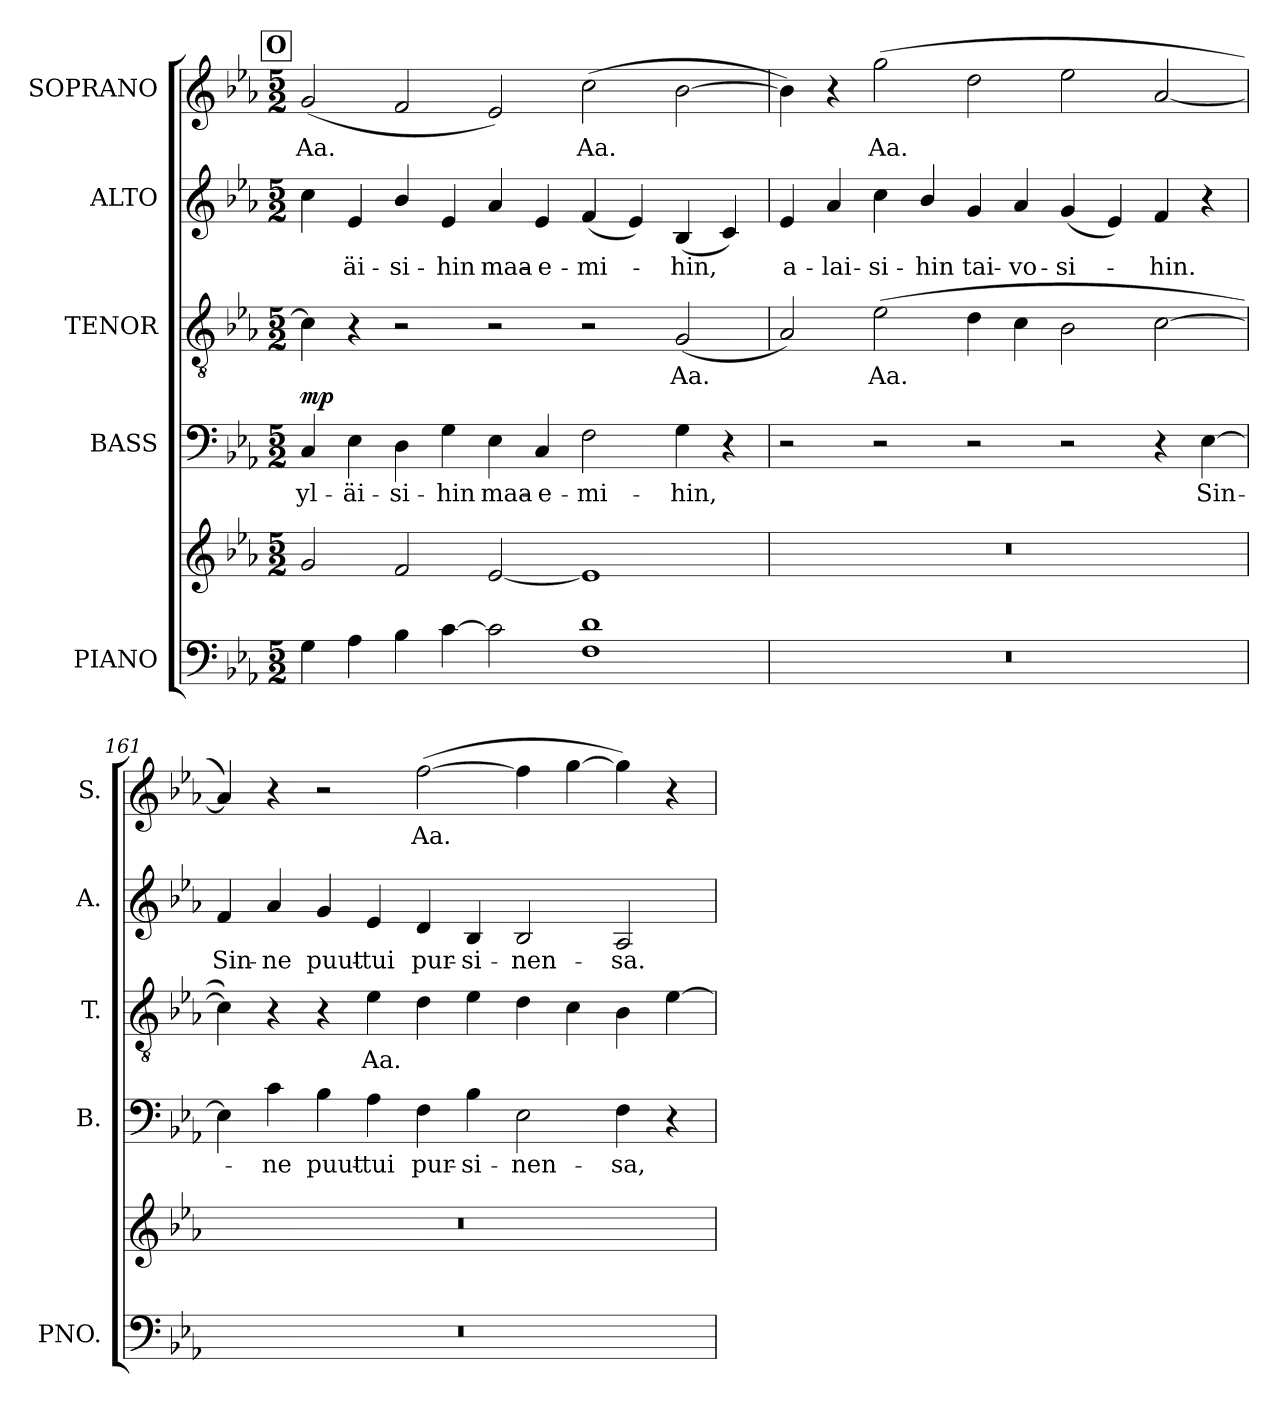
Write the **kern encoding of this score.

**kern	**kern	**kern	**text	**dynam	**kern	**text	**kern	**text	**kern	**text
*part5	*part5	*part4	*part4	*part4	*part3	*part3	*part2	*part2	*part1	*part1
*staff6	*staff5	*staff4	*staff4	*staff4	*staff3	*staff3	*staff2	*staff2	*staff1	*staff1
*I"PIANO	*	*I"BASS	*	*	*I"TENOR	*	*I"ALTO	*	*I"SOPRANO	*
*I'PNO.	*	*I'B.	*	*	*I'T.	*	*I'A.	*	*I'S.	*
!!LO:LB:g=z
*clefF4	*clefG2	*clefF4	*	*	*clefGv2	*	*clefG2	*	*clefG2	*
*	*	*	*	*	*ITrd7c12	*	*	*	*	*
*k[b-e-a-]	*k[b-e-a-]	*k[b-e-a-]	*	*	*k[b-e-a-]	*	*k[b-e-a-]	*	*k[b-e-a-]	*
*E-:	*E-:	*E-:	*	*	*E-:	*	*E-:	*	*E-:	*
*M5/2	*M5/2	*M5/2	*	*	*M5/2	*	*M5/2	*	*M5/2	*
*MM100	*MM100	*MM100	*	*	*MM100	*	*MM100	*	*MM100	*
!!LO:REH:place=s1:color=#000000:enc=box:fs=19.9975:t=O
=159	=159	=159	=159	=159	=159	=159	=159	=159	=159	=159
!	!	!	!LO:LY:b:color=#000000	!	!	!	!	!	!	!
!	!	!	!	!	!	!	!	!	!	!LO:LY:b:color=#000000
4Gi\	2gi/	4Ci/	yl-	mp	4Ci\]	.	4cci\	.	(2gi/	Aa.
!	!	!	!LO:LY:b:color=#000000	!	!	!	!	!	!	!
!	!	!	!	!	!	!	!	!LO:LY:b:color=#000000	!	!
4A-i\	.	4E-i\	-äi-	.	4r	.	4e-i/	-äi-	.	.
!	!	!	!LO:LY:b:color=#000000	!	!	!	!	!	!	!
!	!	!	!	!	!	!	!	!LO:LY:b:color=#000000	!	!
4B-i\	2fi/	4Di\	-si-	.	2r	.	4b-i/	-si-	2fi/	.
!	!	!	!LO:LY:b:color=#000000	!	!	!	!	!	!	!
!	!	!	!	!	!	!	!	!LO:LY:b:color=#000000	!	!
[4ci\	.	4Gi\	-hin	.	.	.	4e-i/	-hin	.	.
!	!	!	!LO:LY:b:color=#000000	!	!	!	!	!	!	!
!	!	!	!	!	!	!	!	!LO:LY:b:color=#000000	!	!
2ci\]	[2e-i/	4E-i\	maa-	.	2r	.	4a-i/	maa-	2e-i/)	.
!	!	!	!LO:LY:b:color=#000000	!	!	!	!	!	!	!
!	!	!	!	!	!	!	!	!LO:LY:b:color=#000000	!	!
.	.	4Ci/	-e-	.	.	.	4e-i/	-e-	.	.
!	!	!	!LO:LY:b:color=#000000	!	!	!	!	!	!	!
!	!	!	!	!	!	!	!	!LO:LY:b:color=#000000	!	!
!	!	!	!	!	!	!	!	!	!	!LO:LY:b:color=#000000
1Fi 1di	1e-i]	2Fi\	-mi-	.	2r	.	(4fi/	-mi-	(2cci\	Aa.
.	.	.	.	.	.	.	4e-i/)	.	.	.
!	!	!	!LO:LY:b:color=#000000	!	!	!	!	!	!	!
!	!	!	!	!	!	!LO:LY:b:color=#000000	!	!	!	!
!	!	!	!	!	!	!	!	!LO:LY:b:color=#000000	!	!
.	.	4Gi\	-hin,	.	(2GGi/	Aa.	(4B-i/	-hin,	[2b-i\	.
.	.	4r	.	.	.	.	4ci/)	.	.	.
=160	=160	=160	=160	=160	=160	=160	=160	=160	=160	=160
!LO:N:vis=1	!LO:N:vis=1	!	!	!	!	!	!	!	!	!
!	!	!	!	!	!	!	!	!LO:LY:b:color=#000000	!	!
2%5r	2%5r	2r	.	.	2AA-i/)	.	4e-i/	a-	4b-i\])	.
!	!	!	!	!	!	!	!	!LO:LY:b:color=#000000	!	!
.	.	.	.	.	.	.	4a-i/	-lai-	4r	.
!	!	!	!	!	!	!LO:LY:b:color=#000000	!	!	!	!
!	!	!	!	!	!	!	!	!LO:LY:b:color=#000000	!	!
!	!	!	!	!	!	!	!	!	!	!LO:LY:b:color=#000000
.	.	2r	.	.	(2E-i\	Aa.	4cci\	-si-	(2ggi\	Aa.
!	!	!	!	!	!	!	!	!LO:LY:b:color=#000000	!	!
.	.	.	.	.	.	.	4b-i/	-hin	.	.
!	!	!	!	!	!	!	!	!LO:LY:b:color=#000000	!	!
.	.	2r	.	.	4Di\	.	4gi/	tai-	2ddi\	.
!	!	!	!	!	!	!	!	!LO:LY:b:color=#000000	!	!
.	.	.	.	.	4Ci\	.	4a-i/	-vo-	.	.
!	!	!	!	!	!	!	!	!LO:LY:b:color=#000000	!	!
.	.	2r	.	.	2BB-i\	.	(4gi/	-si-	2ee-i\	.
.	.	.	.	.	.	.	4e-i/)	.	.	.
!	!	!	!	!	!	!	!	!LO:LY:b:color=#000000	!	!
.	.	4r	.	.	[2Ci\	.	4fi/	-hin.	[2a-i/	.
!	!	!	!LO:LY:b:color=#000000	!	!	!	!	!	!	!
.	.	[4E-i\	Sin-	.	.	.	4r	.	.	.
!!LO:PB:g=z
=161	=161	=161	=161	=161	=161	=161	=161	=161	=161	=161
!LO:N:vis=1	!LO:N:vis=1	!	!	!	!	!	!	!	!	!
!	!	!	!	!	!	!	!	!LO:LY:b:color=#000000	!	!
2%5r	2%5r	4E-i\]	.	.	4Ci\])	.	4fi/	Sin-	4a-i/])	.
!	!	!	!LO:LY:b:color=#000000	!	!	!	!	!	!	!
!	!	!	!	!	!	!	!	!LO:LY:b:color=#000000	!	!
.	.	4ci\	-ne	.	4r	.	4a-i/	-ne	4r	.
!	!	!	!LO:LY:b:color=#000000	!	!	!	!	!	!	!
!	!	!	!	!	!	!	!	!LO:LY:b:color=#000000	!	!
.	.	4B-i\	puut-	.	4r	.	4gi/	puut-	2r	.
!	!	!	!LO:LY:b:color=#000000	!	!	!	!	!	!	!
!	!	!	!	!	!	!LO:LY:b:color=#000000	!	!	!	!
!	!	!	!	!	!	!	!	!LO:LY:b:color=#000000	!	!
.	.	4A-i\	-tui	.	4E-i\	Aa.	4e-i/	-tui	.	.
!	!	!	!LO:LY:b:color=#000000	!	!	!	!	!	!	!
!	!	!	!	!	!	!	!	!LO:LY:b:color=#000000	!	!
!	!	!	!	!	!	!	!	!	!	!LO:LY:b:color=#000000
.	.	4Fi\	pur-	.	4Di\	.	4di/	pur-	([2ffi\	Aa.
!	!	!	!LO:LY:b:color=#000000	!	!	!	!	!	!	!
!	!	!	!	!	!	!	!	!LO:LY:b:color=#000000	!	!
.	.	4B-i\	-si-	.	4E-i\	.	4B-i/	-si-	.	.
!	!	!	!LO:LY:b:color=#000000	!	!	!	!	!	!	!
!	!	!	!	!	!	!	!	!LO:LY:b:color=#000000	!	!
.	.	2E-i\	-nen-	.	4Di\	.	2B-i/	-nen-	4ffi\]	.
.	.	.	.	.	4Ci\	.	.	.	[4ggi\	.
!	!	!	!LO:LY:b:color=#000000	!	!	!	!	!	!	!
!	!	!	!	!	!	!	!	!LO:LY:b:color=#000000	!	!
.	.	4Fi\	-sa,	.	4BB-i\	.	2A-i/	-sa.	4ggi\])	.
.	.	4r	.	.	[4E-i\	.	.	.	4r	.
=	=	=	=	=	=	=	=	=	=	=
*-	*-	*-	*-	*-	*-	*-	*-	*-	*-	*-
